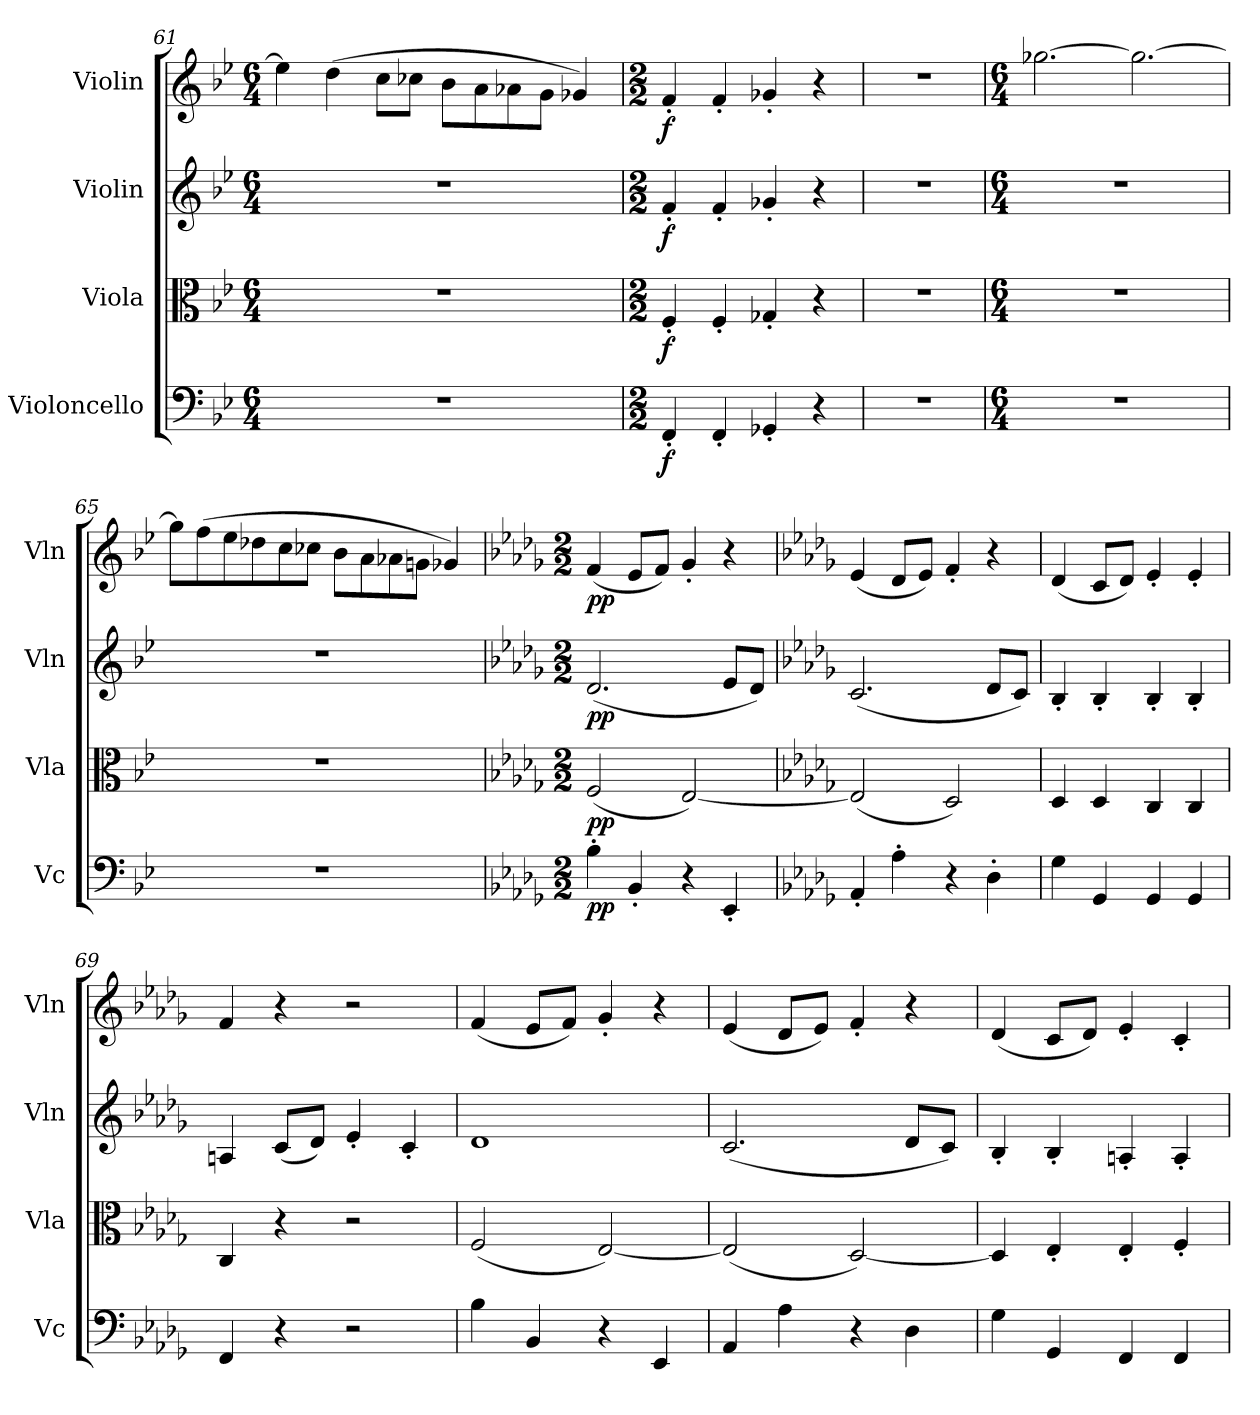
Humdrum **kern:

**kern	**dynam	**kern	**dynam	**kern	**dynam	**kern	**dynam
*part4	*part4	*part3	*part3	*part2	*part2	*part1	*part1
*staff4	*staff4	*staff3	*staff3	*staff2	*staff2	*staff1	*staff1
*I"Violoncello	*	*I"Viola	*	*I"Violin	*	*I"Violin	*
*I'Vc	*	*I'Vla	*	*I'Vln	*	*I'Vln	*
*clefF4	*	*clefC3	*	*clefG2	*	*clefG2	*
*k[b-e-]	*	*k[b-e-]	*	*k[b-e-]	*	*k[b-e-]	*
*M6/4	*	*M6/4	*	*M6/4	*	*M6/4	*
=61	=61	=61	=61	=61	=61	=61	=61
1.r	.	1.r	.	1.r	.	4ee-\]	.
.	.	.	.	.	.	(4dd\	.
.	.	.	.	.	.	8cc\L	.
.	.	.	.	.	.	8cc-X\J	.
.	.	.	.	.	.	8b-\L	.
.	.	.	.	.	.	8a\	.
.	.	.	.	.	.	8a-X\	.
.	.	.	.	.	.	8g\J	.
.	.	.	.	.	.	4g-X/)	.
=62	=62	=62	=62	=62	=62	=62	=62
*M2/2	*	*M2/2	*	*M2/2	*	*M2/2	*
4FF'/	f	4F'/	f	4f'/	f	4f'/	f
4FF'/	.	4F'/	.	4f'/	.	4f'/	.
4GG-X'/	.	4G-X'/	.	4g-X'/	.	4g-X'/	.
4r	.	4r	.	4r	.	4r	.
=63	=63	=63	=63	=63	=63	=63	=63
1r	.	1r	.	1r	.	1r	.
=64	=64	=64	=64	=64	=64	=64	=64
*M6/4	*	*M6/4	*	*M6/4	*	*M6/4	*
1.r	.	1.r	.	1.r	.	[2.gg-X\	.
.	.	.	.	.	.	2.gg-\_	.
=65	=65	=65	=65	=65	=65	=65	=65
1.r	.	1.r	.	1.r	.	8gg-\L]	.
.	.	.	.	.	.	(8ff\	.
.	.	.	.	.	.	8ee-\	.
.	.	.	.	.	.	8dd-X\	.
.	.	.	.	.	.	8cc\	.
.	.	.	.	.	.	8cc-X\J	.
.	.	.	.	.	.	8b-\L	.
.	.	.	.	.	.	8a\	.
.	.	.	.	.	.	8a-X\	.
.	.	.	.	.	.	8gn\J	.
.	.	.	.	.	.	4g-X/)	.
=66	=66	=66	=66	=66	=66	=66	=66
*k[b-e-a-d-g-]	*	*k[b-e-a-d-g-]	*	*k[b-e-a-d-g-]	*	*k[b-e-a-d-g-]	*
*M2/2	*	*M2/2	*	*M2/2	*	*M2/2	*
4B-'\	pp	(2F/	pp	(2.d-/	pp	(4f/	pp
4BB-'/	.	.	.	.	.	8e-/L	.
.	.	.	.	.	.	8f/J)	.
4r	.	[2E-/)	.	.	.	4g-'/	.
4EE-'/	.	.	.	8e-/L	.	4r	.
.	.	.	.	8d-/J)	.	.	.
=67	=67	=67	=67	=67	=67	=67	=67
*k[b-e-a-d-g-]	*	*k[b-e-a-d-g-]	*	*k[b-e-a-d-g-]	*	*k[b-e-a-d-g-]	*
4AA-'/	.	(2E-/]	.	(2.c/	.	(4e-/	.
4A-'\	.	.	.	.	.	8d-/L	.
.	.	.	.	.	.	8e-/J)	.
4r	.	2D-/)	.	.	.	4f'/	.
4D-'\	.	.	.	8d-/L	.	4r	.
.	.	.	.	8c/J)	.	.	.
=68	=68	=68	=68	=68	=68	=68	=68
4G-\	.	4D-/	.	4B-'/	.	(4d-/	.
4GG-/	.	4D-/	.	4B-'/	.	8c/L	.
.	.	.	.	.	.	8d-/J)	.
4GG-/	.	4C/	.	4B-'/	.	4e-'/	.
4GG-/	.	4C/	.	4B-'/	.	4e-'/	.
=69	=69	=69	=69	=69	=69	=69	=69
4FF/	.	4C/	.	4An/	.	4f/	.
4r	.	4r	.	(8c/L	.	4r	.
.	.	.	.	8d-/J)	.	.	.
2r	.	2r	.	4e-'/	.	2r	.
.	.	.	.	4c'/	.	.	.
=70	=70	=70	=70	=70	=70	=70	=70
4B-\	.	(2F/	.	1d-	.	(4f/	.
4BB-/	.	.	.	.	.	8e-/L	.
.	.	.	.	.	.	8f/J)	.
4r	.	[2E-/)	.	.	.	4g-'/	.
4EE-/	.	.	.	.	.	4r	.
=71	=71	=71	=71	=71	=71	=71	=71
4AA-/	.	(2E-/]	.	(2.c/	.	(4e-/	.
4A-\	.	.	.	.	.	8d-/L	.
.	.	.	.	.	.	8e-/J)	.
4r	.	[2D-/)	.	.	.	4f'/	.
4D-\	.	.	.	8d-/L	.	4r	.
.	.	.	.	8c/J)	.	.	.
=72	=72	=72	=72	=72	=72	=72	=72
4G-\	.	4D-/]	.	4B-'/	.	(4d-/	.
4GG-/	.	4E-'/	.	4B-'/	.	8c/L	.
.	.	.	.	.	.	8d-/J)	.
4FF/	.	4E-'/	.	4An'/	.	4e-'/	.
4FF/	.	4F'/	.	4A'/	.	4c'/	.
=	=	=	=	=	=	=	=
*-	*-	*-	*-	*-	*-	*-	*-
